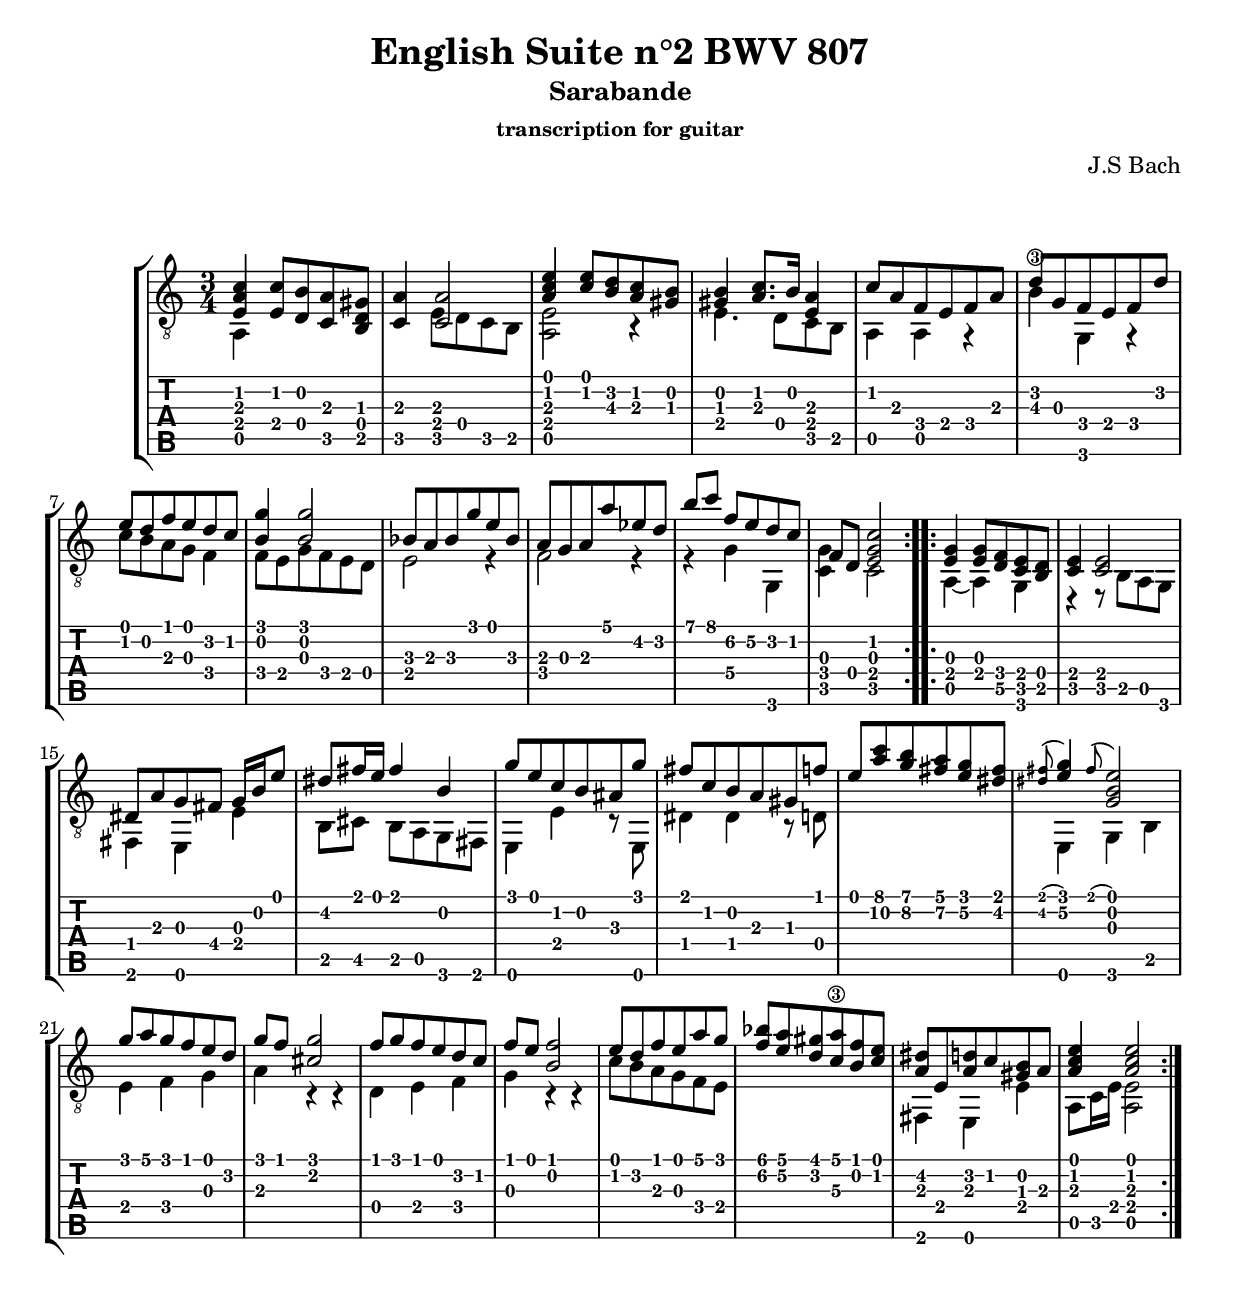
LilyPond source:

\version "2.18.2"
\include "italiano.ly"

\header {
  title = "English Suite n°2 BWV 807"
  subtitle = "Sarabande"
  subsubtitle = "transcription for guitar"
  composer = "J.S Bach"
  % Supprimer le pied de page par défaut
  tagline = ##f
}
\markup {
  \vspace #2
}


upper = \relative do' {
  \key la \minor
  \numericTimeSignature
  \time 3/4
  \voiceOne
  % 1
  <mi, la do>4 <mi do'>8 [ <re si'> <do la'> <si re sold> ]
  <do la'>4 <do la'>2
  <la' do mi>4 <do mi>8 [ <si re> <la do> <sold si> ]
  <sold si>4 <la do>8. si16 <mi, la>4
  % 5
  do'8 la fa mi fa la
  re8 sol, fa mi fa re'
  mi8 re fa mi re do
  <si sol'>4 <si sol'>2
  % 9
  sib8 la sib sol' mi sib
  la8 sol la la' mib re
  \set TabStaff.restrainOpenStrings=##t
  \set TabStaff.minimumFret=#5
  si'8 [ do ] fa, mi 
  \set TabStaff.restrainOpenStrings=##f
  \set TabStaff.minimumFret=#0
  re do
  fa,8 [ re ] <mi sol do>2
  \bar ":..:"
  % 13
  \bar ":..:"
  <mi sol>4 <mi sol>8 <re fa> <do mi> <si re>
  <do mi>4 <do mi>2
  red8 la' sol fad sol16 si mi8
  red8 fad16 mi fad4 si,
  % 17
  sol'8 mi do si lad sol'
  fad8 do si la sold fa'
  mi8 <la do> <sol si> <fad la> <mi sol> <red fad>
  \appoggiatura <red fad>8 <mi sol>4 \appoggiatura fad8 <sol, si mi>2
  % 21
  sol'8 la sol fa mi re
  sol8 fa <dod sol'>2
  fa8 sol fa mi re do
  fa8 mi <si fa'>2
  % 25
  mi8 re fa mi la sol
  <fa sib>8 <mi la> <re sold> <do\3 la'> <si fa'> <do mi>
  <la red>8 mi <la re> do <sold si> la
  <la do mi>4 <la do mi>2
   \bar ":..:"
}

lower = \relative do' {
  \key la \minor
  \numericTimeSignature
  \time 3/4
  \voiceTwo
  % 1
  la,4 s2
  s4 mi'8 re do si
  <la mi'>2 r4
  mi'4. re8 do si
  % 5
  la4 la r4
  si'4\3 sol, r4
  do'8 si la sol fa4
  fa8 mi sol fa mi re
  % 9
  mi2 r4
  fa2 r4
  r4 sol4 sol,
  <do sol'>4 do2
  % 13
  la4 ~la sol
  r4 r8 si8 la sol
  fad4 mi mi'
  si8 [ dod ] si la sol fad
  % 17
  mi4 mi' r8 mi,8
  red'4 red r8 re8
  s2.
  mi,4 sol si
  % 21
  mi4 fa sol
  la4 r4 r4
  re,4 mi fa
  sol4 r4 r4
  % 25
  do8 si la sol fa mi
  s2.
  fad,4 mi mi'
  la,8 do16 mi <la, mi'>2

}

\score {
  \new StaffGroup = "traditional with tab" <<
    \new Staff = "traditional" <<
      \clef "treble_8"
      \context Voice = "upper" \upper
      \context Voice = "lower" \lower
    >>
    \new TabStaff = "tab" <<
      \clef moderntab
      \context TabVoice = "upper" \upper
      \context TabVoice = "lower" \lower
    >>
  >>
  }
  \layout {
  }
